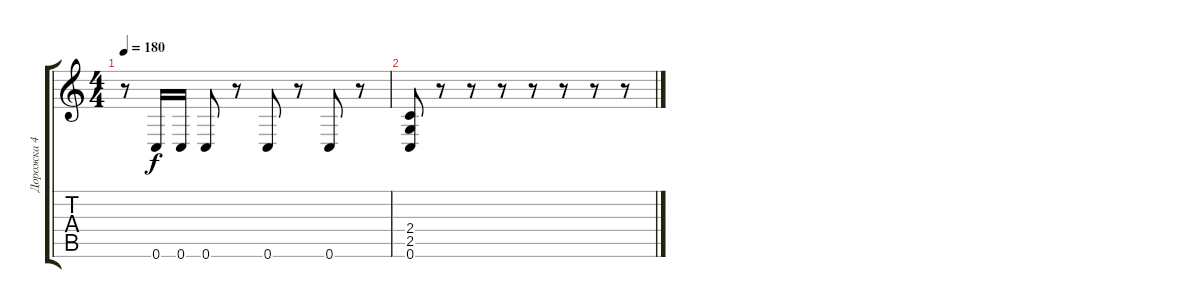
\track ("Дорожка 4" "Дорожка 4") {instrument distortionguitar}
\staff {score tabs}
\tuning (C4 G3 Eb3 Bb2 F2 C2) {hide}
\ts (4 4)
\tempo 180
\clef g2
\ks c
r.8{dy f} 0.6.16 0.6.16 0.6.8 r.8 0.6.8 r.8 0.6.8 r.8 |
(2.4 2.5 0.6).8 r.8 r.8 r.8 r.8 r.8 r.8 r.8
